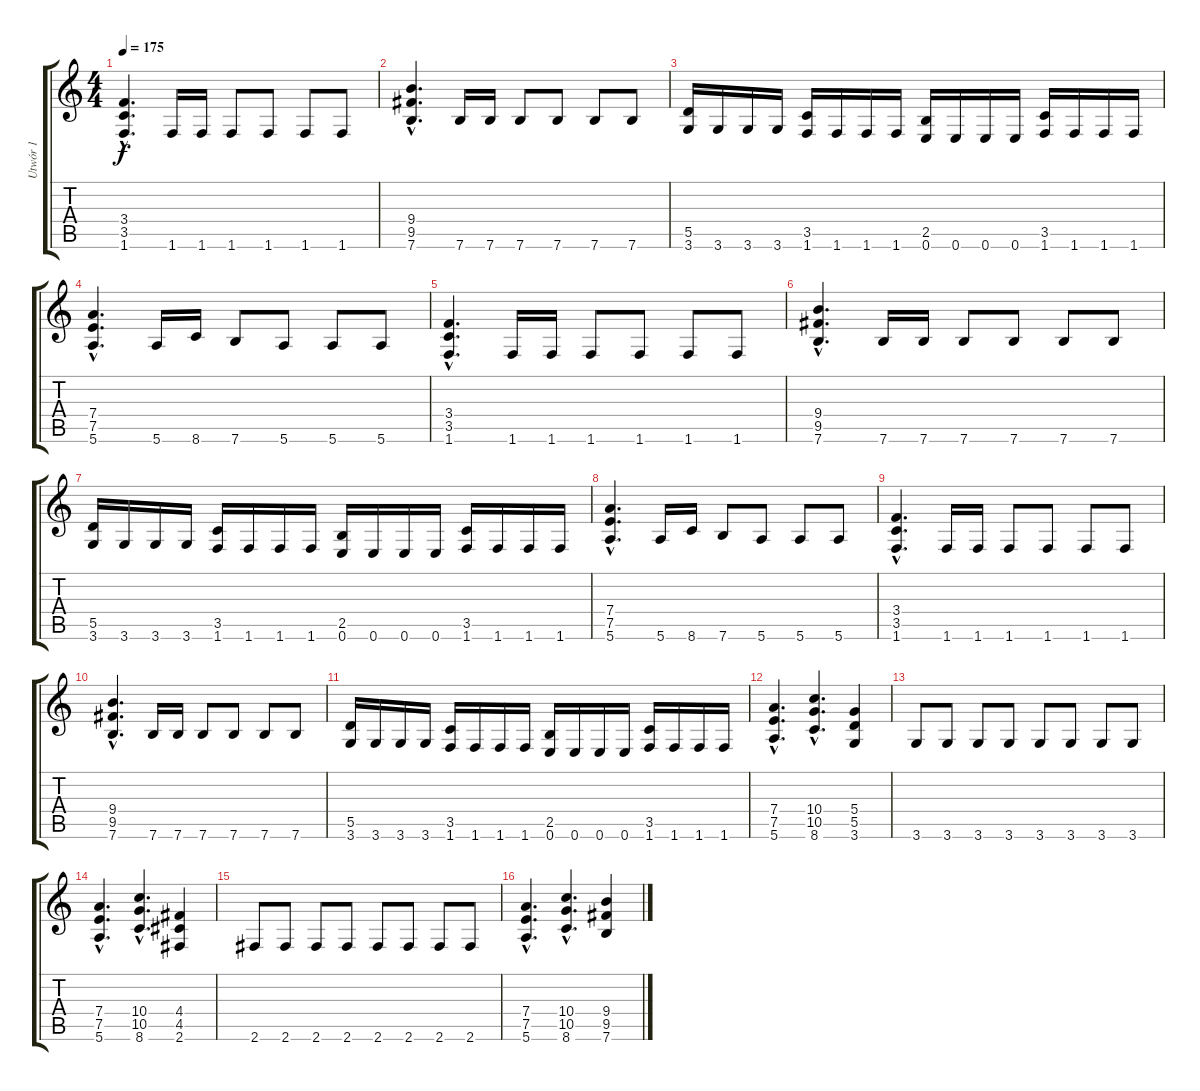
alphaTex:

\track ("Utwór 1" "Utwór 1") {instrument distortionguitar}
\staff {score tabs}
\tuning (E4 B3 G3 D3 A2 E2) {hide}
\ts (4 4)
\tempo 175
\clef g2
\ks c
(3.4{hac} 3.5{hac} 1.6{hac}).4{d dy f} 1.6.16 1.6.16 1.6.8 1.6.8 1.6.8 1.6.8 |
(9.4{hac} 9.5{hac} 7.6{hac}).4{d} 7.6.16 7.6.16 7.6.8 7.6.8 7.6.8 7.6.8 |
(5.5 3.6).16 3.6.16 3.6.16 3.6.16 (3.5 1.6).16 1.6.16 1.6.16 1.6.16 (2.5 0.6).16 0.6.16 0.6.16 0.6.16 (3.5 1.6).16 1.6.16 1.6.16 1.6.16 |
(7.4{hac} 7.5{hac} 5.6{hac}).4{d} 5.6.16 8.6.16 7.6.8 5.6.8 5.6.8 5.6.8 |
(3.4{hac} 3.5{hac} 1.6{hac}).4{d} 1.6.16 1.6.16 1.6.8 1.6.8 1.6.8 1.6.8 |
(9.4{hac} 9.5{hac} 7.6{hac}).4{d} 7.6.16 7.6.16 7.6.8 7.6.8 7.6.8 7.6.8 |
(5.5 3.6).16 3.6.16 3.6.16 3.6.16 (3.5 1.6).16 1.6.16 1.6.16 1.6.16 (2.5 0.6).16 0.6.16 0.6.16 0.6.16 (3.5 1.6).16 1.6.16 1.6.16 1.6.16 |
(7.4{hac} 7.5{hac} 5.6{hac}).4{d} 5.6.16 8.6.16 7.6.8 5.6.8 5.6.8 5.6.8 |
(3.4{hac} 3.5{hac} 1.6{hac}).4{d} 1.6.16 1.6.16 1.6.8 1.6.8 1.6.8 1.6.8 |
(9.4{hac} 9.5{hac} 7.6{hac}).4{d} 7.6.16 7.6.16 7.6.8 7.6.8 7.6.8 7.6.8 |
(5.5 3.6).16 3.6.16 3.6.16 3.6.16 (3.5 1.6).16 1.6.16 1.6.16 1.6.16 (2.5 0.6).16 0.6.16 0.6.16 0.6.16 (3.5 1.6).16 1.6.16 1.6.16 1.6.16 |
(7.4{hac} 7.5{hac} 5.6{hac}).4{d} (10.4{hac} 10.5{hac} 8.6{hac}).4{d} (5.4 5.5 3.6).4 |
3.6.8 3.6.8 3.6.8 3.6.8 3.6.8 3.6.8 3.6.8 3.6.8 |
(7.4{hac} 7.5{hac} 5.6{hac}).4{d} (10.4{hac} 10.5{hac} 8.6{hac}).4{d} (4.4 4.5 2.6).4 |
2.6.8 2.6.8 2.6.8 2.6.8 2.6.8 2.6.8 2.6.8 2.6.8 |
(7.4{hac} 7.5{hac} 5.6{hac}).4{d} (10.4{hac} 10.5{hac} 8.6{hac}).4{d} (9.4 9.5 7.6).4
